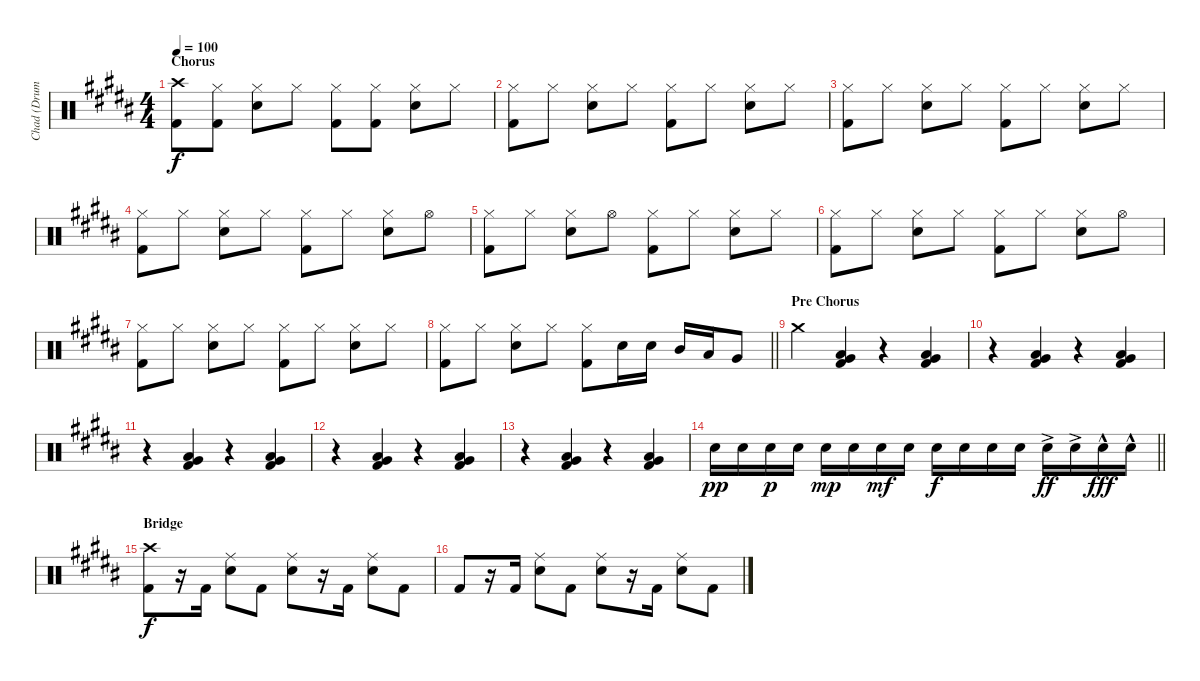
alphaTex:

\track ("Chad (Drums)" "Chad (Drum") {instrument percussion bank 177}
\staff {score}
\articulation defaults
\ts (4 4)
\section ("" "Chorus")
\tempo 100
\clef neutral
\ks b
("Crash high (hit)" "Kick (hit) 2").8{dy f} ("Hi-Hat (closed)" "Kick (hit) 2").8 ("Hi-Hat (closed)" "Electric Snare (hit)").8 "Hi-Hat (closed)".8 ("Hi-Hat (closed)" "Kick (hit) 2").8 ("Hi-Hat (closed)" "Kick (hit) 2").8 ("Hi-Hat (closed)" "Electric Snare (hit)").8 "Hi-Hat (closed)".8 |
("Hi-Hat (closed)" "Kick (hit) 2").8 "Hi-Hat (closed)".8 ("Hi-Hat (closed)" "Electric Snare (hit)").8 "Hi-Hat (closed)".8 ("Hi-Hat (closed)" "Kick (hit) 2").8 "Hi-Hat (closed)".8 ("Hi-Hat (closed)" "Electric Snare (hit)").8 "Hi-Hat (closed)".8 |
("Hi-Hat (closed)" "Kick (hit) 2").8 "Hi-Hat (closed)".8 ("Hi-Hat (closed)" "Electric Snare (hit)").8 "Hi-Hat (closed)".8 ("Hi-Hat (closed)" "Kick (hit) 2").8 "Hi-Hat (closed)".8 ("Hi-Hat (closed)" "Electric Snare (hit)").8 "Hi-Hat (closed)".8 |
("Hi-Hat (closed)" "Kick (hit) 2").8 "Hi-Hat (closed)".8 ("Hi-Hat (closed)" "Electric Snare (hit)").8 "Hi-Hat (closed)".8 ("Hi-Hat (closed)" "Kick (hit) 2").8 "Hi-Hat (closed)".8 ("Hi-Hat (closed)" "Electric Snare (hit)").8 "Hi-Hat (open)".8 |
("Hi-Hat (closed)" "Kick (hit) 2").8 "Hi-Hat (closed)".8 ("Hi-Hat (closed)" "Electric Snare (hit)").8 "Hi-Hat (open)".8 ("Hi-Hat (closed)" "Kick (hit) 2").8 "Hi-Hat (closed)".8 ("Hi-Hat (closed)" "Electric Snare (hit)").8 "Hi-Hat (closed)".8 |
("Hi-Hat (closed)" "Kick (hit) 2").8 "Hi-Hat (closed)".8 ("Hi-Hat (closed)" "Electric Snare (hit)").8 "Hi-Hat (closed)".8 ("Hi-Hat (closed)" "Kick (hit) 2").8 "Hi-Hat (closed)".8 ("Hi-Hat (closed)" "Electric Snare (hit)").8 "Hi-Hat (open)".8 |
("Hi-Hat (closed)" "Kick (hit) 2").8 "Hi-Hat (closed)".8 ("Hi-Hat (closed)" "Electric Snare (hit)").8 "Hi-Hat (closed)".8 ("Hi-Hat (closed)" "Kick (hit) 2").8 "Hi-Hat (closed)".8 ("Hi-Hat (closed)" "Electric Snare (hit)").8 "Hi-Hat (closed)".8 |
\barLineRight lightlight
("Hi-Hat (closed)" "Kick (hit) 2").8 "Hi-Hat (closed)".8 ("Hi-Hat (closed)" "Electric Snare (hit)").8 "Hi-Hat (closed)".8 ("Hi-Hat (closed)" "Kick (hit) 2").8 "Electric Snare (hit)".16 "Electric Snare (hit)".16 "Mid Tom (hit)".16 "Low Tom (hit)".16 "Very Low Tom (hit)".8 |
\section ("" "Pre Chorus")
"Crash medium (hit)".4 ("Kick (hit) 2" "Low Tom (hit)" "Very Low Tom (hit)").4 r.4 ("Kick (hit) 2" "Low Tom (hit)" "Very Low Tom (hit)").4 |
r.4 ("Kick (hit) 2" "Low Tom (hit)" "Very Low Tom (hit)").4 r.4 ("Kick (hit) 2" "Low Tom (hit)" "Very Low Tom (hit)").4 |
r.4 ("Kick (hit) 2" "Low Tom (hit)" "Very Low Tom (hit)").4 r.4 ("Kick (hit) 2" "Low Tom (hit)" "Very Low Tom (hit)").4 |
r.4 ("Kick (hit) 2" "Low Tom (hit)" "Very Low Tom (hit)").4 r.4 ("Kick (hit) 2" "Low Tom (hit)" "Very Low Tom (hit)").4 |
r.4 ("Kick (hit) 2" "Low Tom (hit)" "Very Low Tom (hit)").4 r.4 ("Kick (hit) 2" "Low Tom (hit)" "Very Low Tom (hit)").4 |
\barLineRight lightlight "Electric Snare (hit)".16{dy pp} "Electric Snare (hit)".16 "Electric Snare (hit)".16{dy p} "Electric Snare (hit)".16 "Electric Snare (hit)".16{dy mp} "Electric Snare (hit)".16 "Electric Snare (hit)".16{dy mf} "Electric Snare (hit)".16 "Electric Snare (hit)".16{dy f} "Electric Snare (hit)".16 "Electric Snare (hit)".16 "Electric Snare (hit)".16 "Electric Snare (hit)"{ac}.16{dy ff} "Electric Snare (hit)"{ac}.16 "Electric Snare (hit)"{hac}.16{dy fff} "Electric Snare (hit)"{hac}.16
|
\section ("" "Bridge")
("Crash high (hit)" "Kick (hit) 2").8{dy f} r.16 "Kick (hit) 2".16 ("Ride (middle)" "Electric Snare (hit)").8 "Kick (hit) 2".8 ("Ride (middle)" "Electric Snare (hit)").8 r.16 "Kick (hit) 2".16 ("Ride (middle)" "Electric Snare (hit)").8 "Kick (hit) 2".8 |
"Kick (hit) 2".8 r.16 "Kick (hit) 2".16 ("Ride (middle)" "Electric Snare (hit)").8 "Kick (hit) 2".8 ("Ride (middle)" "Electric Snare (hit)").8 r.16 "Kick (hit) 2".16 ("Ride (middle)" "Electric Snare (hit)").8 "Kick (hit) 2".8
